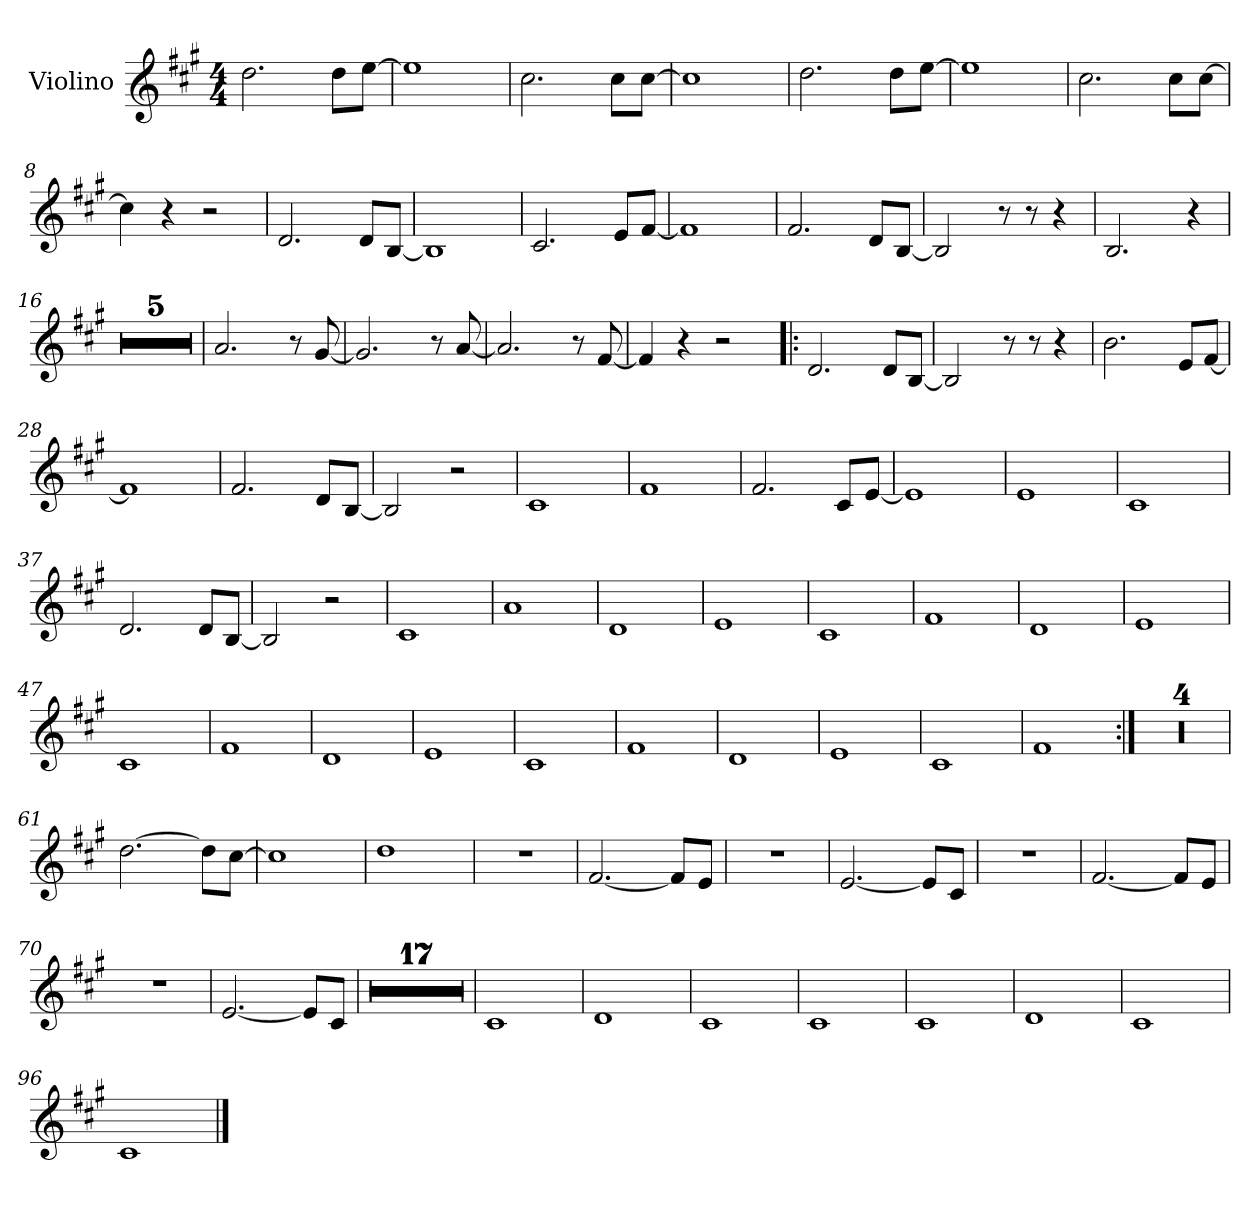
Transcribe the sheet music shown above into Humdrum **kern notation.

**kern
*part1
*staff1
*I"Violino
*I'Vno.
*clefG2
*k[f#c#g#]
*M4/4
*MM120
=1
2.dd\
8dd\L
[8ee\J
=2
1ee]
=3
2.cc#\
8cc#\L
[8cc#\J
=4
1cc#]
=5
2.dd\
8dd\L
[8ee\J
=6
1ee]
=7
2.cc#\
8cc#\L
[8cc#\J
=8
4cc#\]
4r
2r
=9
2.d/
8d/L
[8B/J
=10
1B]
=11
2.c#/
8e/L
[8f#/J
!!LO:LB:g=z
=12
1f#]
=13
2.f#/
8d/L
[8B/J
=14
2B/]
8r
8r
4r
=15
2.B/
4r
=16
1r
=17
1r
=18
1r
=19
1r
=20
1r
=21
2.a/
8r
[8g#/
=22
2.g#/]
8r
[8a/
=23
2.a/]
8r
[8f#/
!!LO:LB:g=z
=24
4f#/]
4r
2r
=25!|:
2.d/
8d/L
[8B/J
=26
2B/]
8r
8r
4r
=27
2.b\
8e/L
[8f#/J
=28
1f#]
=29
2.f#/
8d/L
[8B/J
=30
2B/]
2r
=31
1c#
=32
1f#
=33
2.f#/
8c#/L
[8e/J
=34
1e]
=35
1e
!!LO:LB:g=z
=36
1c#
=37
2.d/
8d/L
[8B/J
=38
2B/]
2r
=39
1c#
=40
1a
=41
1d
=42
1e
=43
1c#
=44
1f#
=45
1d
=46
1e
=47
1c#
=48
1f#
=49
1d
=50
1e
=51
1c#
!!LO:LB:g=z
=52
1f#
=53
1d
=54
1e
=55
1c#
=56
1f#
=57:|!
1r
=58
1r
=59
1r
=60
1r
=61
[2.dd\
8dd\L]
[8cc#\J
=62
1cc#]
=63
1dd
=64
1r
=65
[2.f#/
8f#/L]
8e/J
=66
1r
!!LO:LB:g=z
=67
[2.e/
8e/L]
8c#/J
=68
1r
=69
[2.f#/
8f#/L]
8e/J
=70
1r
=71
[2.e/
8e/L]
8c#/J
=72
1r
=73
1r
=74
1r
=75
1r
=76
1r
=77
1r
=78
1r
=79
1r
=80
1r
=81
1r
!!LO:LB:g=z
=82
1r
=83
1r
=84
1r
=85
1r
=86
1r
=87
1r
=88
1r
=89
1c#
=90
1d
=91
1c#
=92
1c#
=93
1c#
=94
1d
=95
1c#
=96
1c#
==
*-
